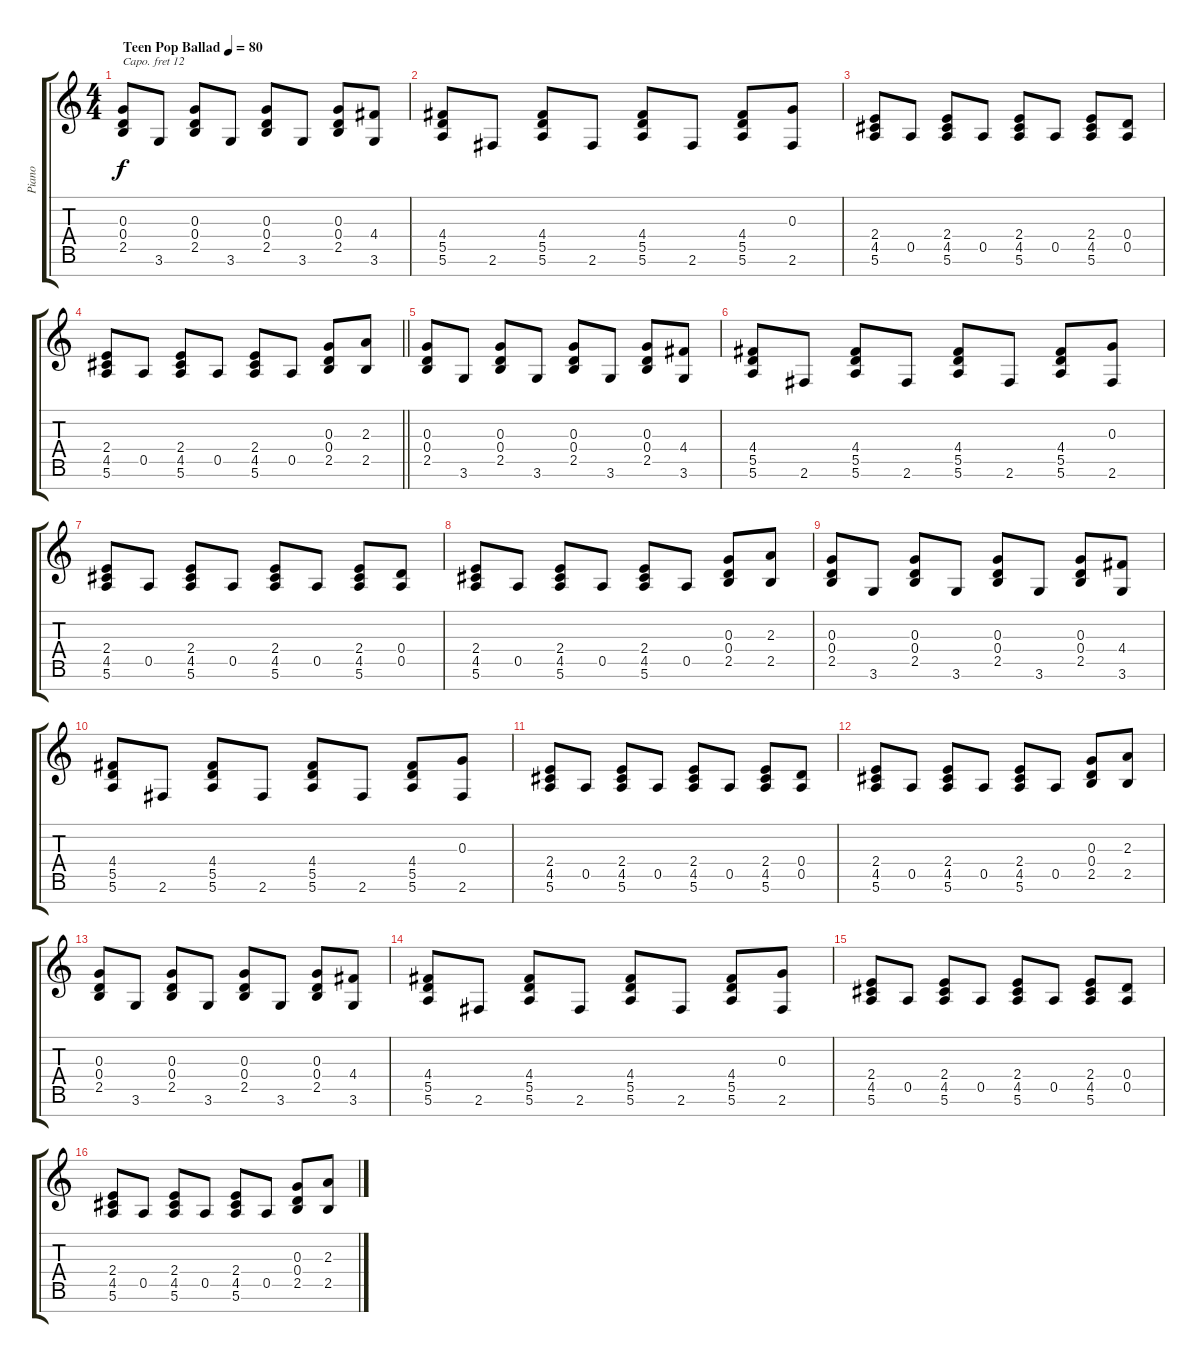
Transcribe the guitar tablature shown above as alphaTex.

\track ("Piano" "Piano") {instrument acousticgrandpiano}
\staff {score tabs}
\capo 12
\tuning (E4 B3 G3 D3 A2 E2 B1) {hide}
\ts (4 4)
\tempo (80 "Teen Pop Ballad")
\clef g2
\ks c
(0.3 0.4 2.5).8{dy f instrument acousticgrandpiano} 3.6.8 (0.3 0.4 2.5).8 3.6.8 (0.3 0.4 2.5).8 3.6.8 (0.3 0.4 2.5).8 (4.4 3.6).8 |
(4.4 5.5 5.6).8 2.6.8 (4.4 5.5 5.6).8 2.6.8 (4.4 5.5 5.6).8 2.6.8 (4.4 5.5 5.6).8 (0.3 2.6).8 |
(2.4 4.5 5.6).8 0.5.8 (2.4 4.5 5.6).8 0.5.8 (2.4 4.5 5.6).8 0.5.8 (2.4 4.5 5.6).8 (0.4 0.5).8 |
\barLineRight lightlight
(2.4 4.5 5.6).8 0.5.8 (2.4 4.5 5.6).8 0.5.8 (2.4 4.5 5.6).8 0.5.8 (0.3 0.4 2.5).8 (2.3 2.5).8 |
(0.3 0.4 2.5).8 3.6.8 (0.3 0.4 2.5).8 3.6.8 (0.3 0.4 2.5).8 3.6.8 (0.3 0.4 2.5).8 (4.4 3.6).8 |
(4.4 5.5 5.6).8 2.6.8 (4.4 5.5 5.6).8 2.6.8 (4.4 5.5 5.6).8 2.6.8 (4.4 5.5 5.6).8 (0.3 2.6).8 |
(2.4 4.5 5.6).8 0.5.8 (2.4 4.5 5.6).8 0.5.8 (2.4 4.5 5.6).8 0.5.8 (2.4 4.5 5.6).8 (0.4 0.5).8 |
(2.4 4.5 5.6).8 0.5.8 (2.4 4.5 5.6).8 0.5.8 (2.4 4.5 5.6).8 0.5.8 (0.3 0.4 2.5).8 (2.3 2.5).8 |
(0.3 0.4 2.5).8 3.6.8 (0.3 0.4 2.5).8 3.6.8 (0.3 0.4 2.5).8 3.6.8 (0.3 0.4 2.5).8 (4.4 3.6).8 |
(4.4 5.5 5.6).8 2.6.8 (4.4 5.5 5.6).8 2.6.8 (4.4 5.5 5.6).8 2.6.8 (4.4 5.5 5.6).8 (0.3 2.6).8 |
(2.4 4.5 5.6).8 0.5.8 (2.4 4.5 5.6).8 0.5.8 (2.4 4.5 5.6).8 0.5.8 (2.4 4.5 5.6).8 (0.4 0.5).8 |
(2.4 4.5 5.6).8 0.5.8 (2.4 4.5 5.6).8 0.5.8 (2.4 4.5 5.6).8 0.5.8 (0.3 0.4 2.5).8 (2.3 2.5).8 |
(0.3 0.4 2.5).8 3.6.8 (0.3 0.4 2.5).8 3.6.8 (0.3 0.4 2.5).8 3.6.8 (0.3 0.4 2.5).8 (4.4 3.6).8 |
(4.4 5.5 5.6).8 2.6.8 (4.4 5.5 5.6).8 2.6.8 (4.4 5.5 5.6).8 2.6.8 (4.4 5.5 5.6).8 (0.3 2.6).8 |
(2.4 4.5 5.6).8 0.5.8 (2.4 4.5 5.6).8 0.5.8 (2.4 4.5 5.6).8 0.5.8 (2.4 4.5 5.6).8 (0.4 0.5).8 |
(2.4 4.5 5.6).8 0.5.8 (2.4 4.5 5.6).8 0.5.8 (2.4 4.5 5.6).8 0.5.8 (0.3 0.4 2.5).8 (2.3 2.5).8
